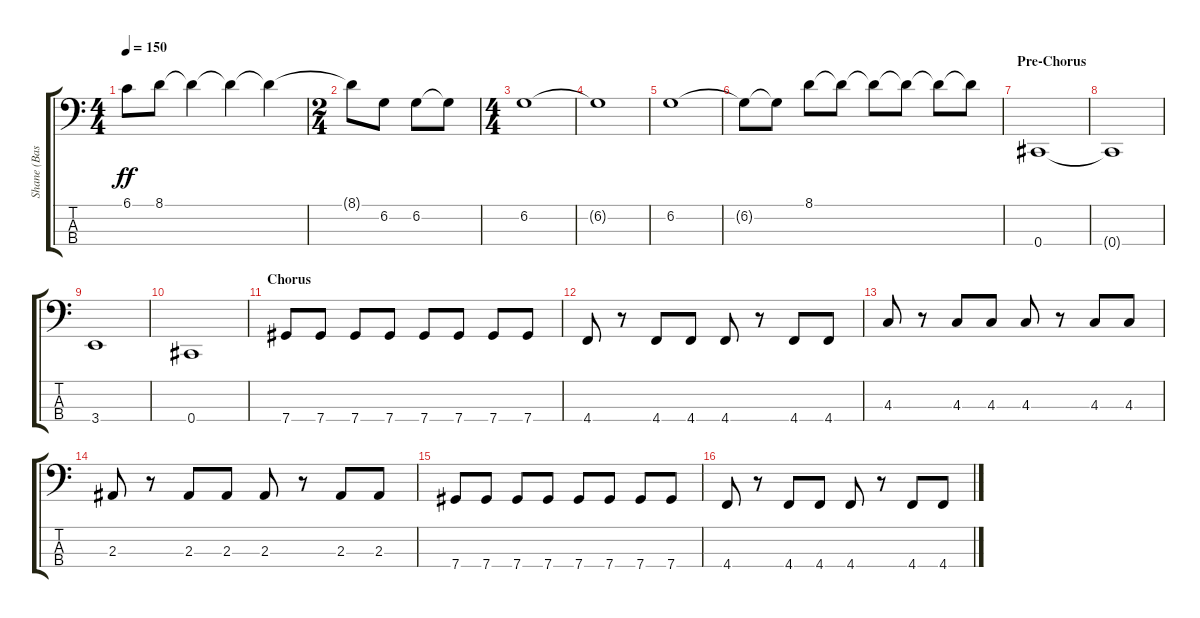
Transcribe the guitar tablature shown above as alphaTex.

\track ("Shane (Bass)" "Shane (Bas") {instrument electricbassfinger}
\staff {score tabs}
\tuning (Gb2 Db2 Ab1 Db1) {hide}
\ts (4 4)
\tempo 150
\clef f4
\ks c
6.1.8{dy ff} 8.1.8 8.1{t}.4 8.1{t}.4 8.1{t}.4 |
\ts (2 4)
8.1{t}.8 6.2.8 6.2.8 6.2{t}.8 |
\ts (4 4)
6.2.1 |
6.2{t}.1 |
6.2.1 |
6.2{t}.8 6.2{t}.8 8.1.8 8.1{t}.8 8.1{t}.8 8.1{t}.8 8.1{t}.8 8.1{t}.8 |
\section ("" "Pre-Chorus")
0.4.1 |
0.4{t}.1 |
3.4.1 |
0.4.1 |
\section ("" "Chorus")
7.4.8 7.4.8 7.4.8 7.4.8 7.4.8 7.4.8 7.4.8 7.4.8 |
4.4.8 r.8 4.4.8 4.4.8 4.4.8 r.8 4.4.8 4.4.8 |
4.3.8 r.8 4.3.8 4.3.8 4.3.8 r.8 4.3.8 4.3.8 |
2.3.8 r.8 2.3.8 2.3.8 2.3.8 r.8 2.3.8 2.3.8 |
7.4.8 7.4.8 7.4.8 7.4.8 7.4.8 7.4.8 7.4.8 7.4.8 |
4.4.8 r.8 4.4.8 4.4.8 4.4.8 r.8 4.4.8 4.4.8
